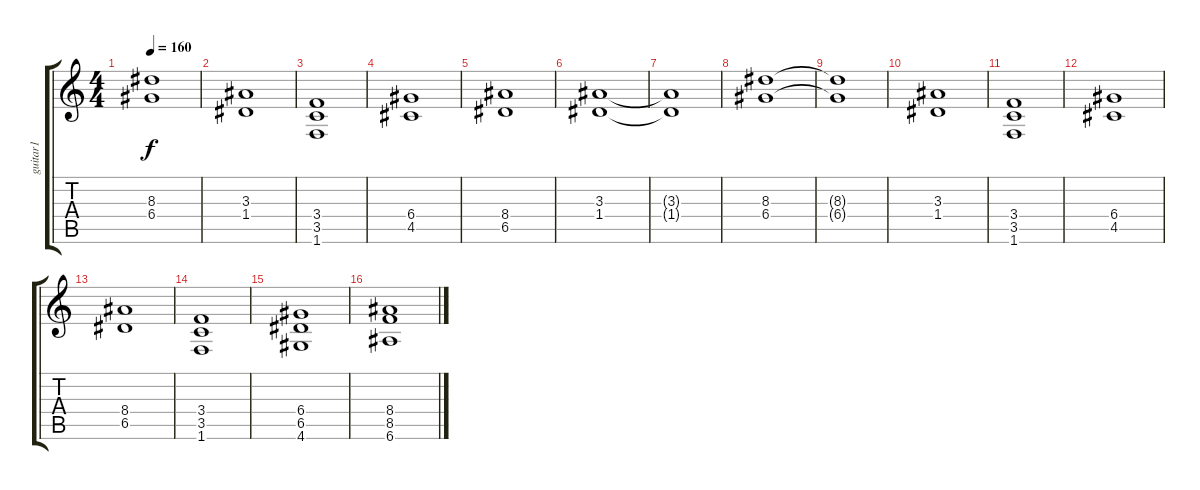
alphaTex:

\track ("guitar1" "guitar1") {instrument distortionguitar}
\staff {score tabs}
\tuning (E4 B3 G3 D3 A2 E2) {hide}
\ts (4 4)
\tempo 160
\clef g2
\ks c
(8.3{t} 6.4{t}).1{dy f} |
(3.3 1.4).1 |
(3.4 3.5 1.6).1 |
(6.4 4.5).1 |
(8.4 6.5).1 |
(3.3 1.4).1 |
(3.3{t} 1.4{t}).1 |
(8.3 6.4).1 |
(8.3{t} 6.4{t}).1 |
(3.3 1.4).1 |
(3.4 3.5 1.6).1 |
(6.4 4.5).1 |
(8.4 6.5).1 |
(3.4 3.5 1.6).1 |
(6.4 6.5 4.6).1 |
(8.4 8.5 6.6).1
